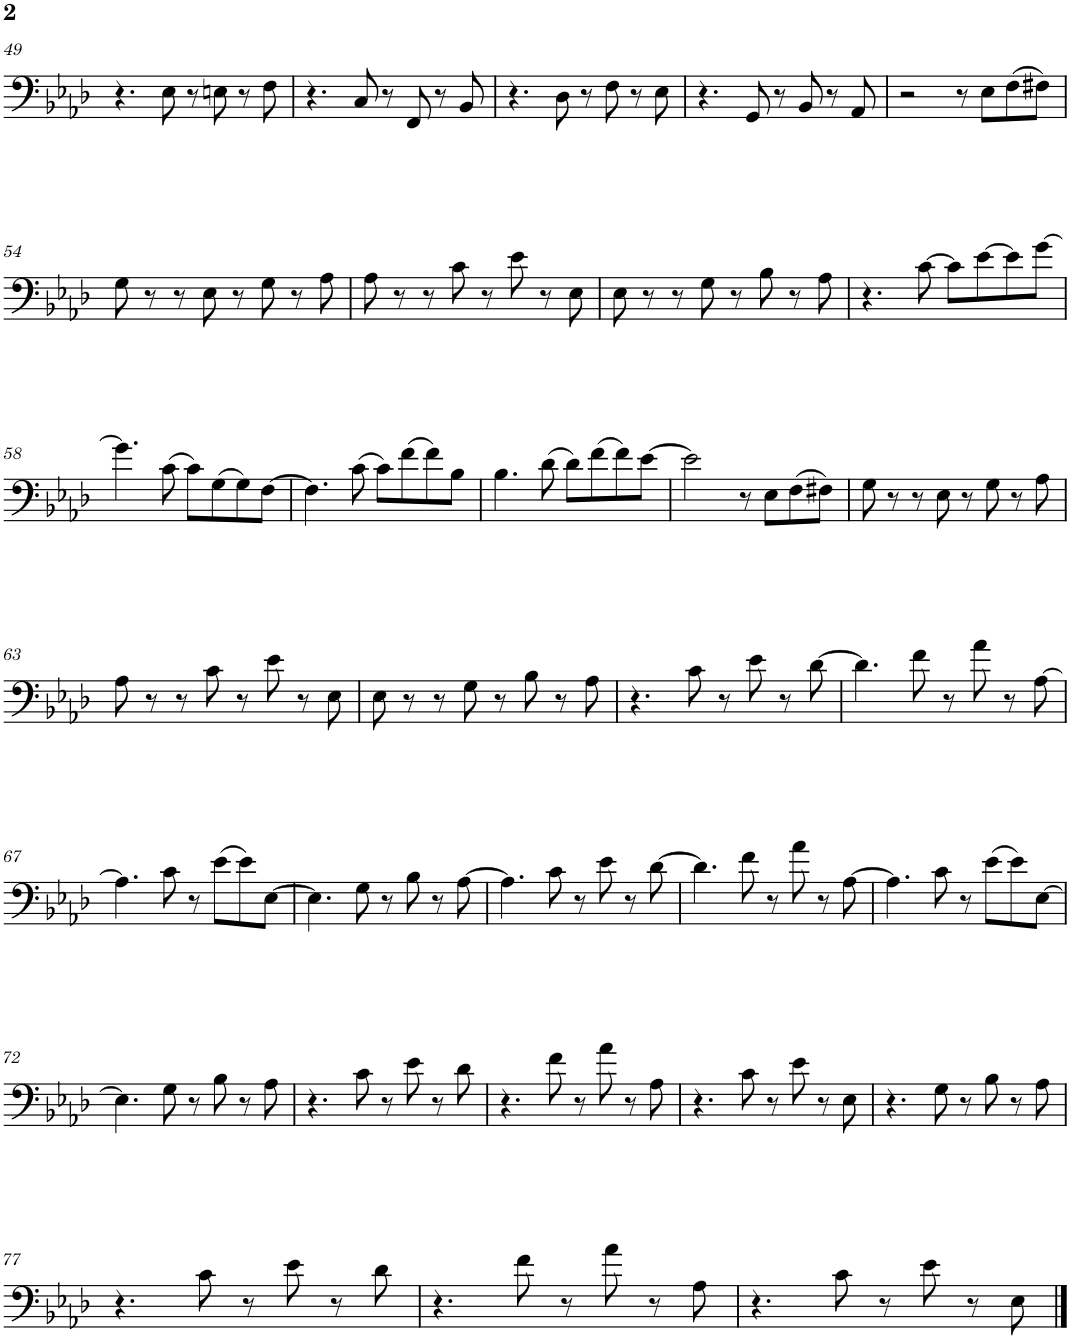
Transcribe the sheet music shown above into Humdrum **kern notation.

**kern
*part1
*staff1
*I"Electric Bass
*I'El. B.
!!LO:PB:g=z
*clefF4
*Trd7c12
*k[b-e-a-d-]
*M4/4
=49
4.r
8E-\
8r
8En\
8r
8F\
=50
4.r
8C/
8r
8FF/
8r
8BB-/
=51
4.r
8D-\
8r
8F\
8r
8E-\
=52
4.r
8GG/
8r
8BB-/
8r
8AA-/
=53
2r
8r
8E-\L
(8F\
8F#X\J)
!!LO:LB:g=z
=54
8G\
8r
8r
8E-\
8r
8G\
8r
8A-\
=55
8A-\
8r
8r
8c\
8r
8e-\
8r
8E-\
=56
8E-\
8r
8r
8G\
8r
8B-\
8r
8A-\
=57
4.r
[8c\
8c\L]
[8e-\
8e-\]
[8g\J
!!LO:LB:g=z
=58
4.g\]
(8c\
8c\L)
(8G\
8G\)
[8F\J
=59
4.F\]
(8c\
8c\L)
(8f\
8f\)
8B-\J
=60
4.B-\
(8d-\
8d-\L)
(8f\
8f\)
[8e-\J
=61
2e-\]
8r
8E-\L
(8F\
8F#X\J)
=62
8G\
8r
8r
8E-\
8r
8G\
8r
8A-\
!!LO:LB:g=z
=63
8A-\
8r
8r
8c\
8r
8e-\
8r
8E-\
=64
8E-\
8r
8r
8G\
8r
8B-\
8r
8A-\
=65
4.r
8c\
8r
8e-\
8r
[8d-\
=66
4.d-\]
8f\
8r
8a-\
8r
[8A-\
!!LO:LB:g=z
=67
4.A-\]
8c\
8r
(8e-\L
8e-\)
[8E-\J
=68
4.E-\]
8G\
8r
8B-\
8r
[8A-\
=69
4.A-\]
8c\
8r
8e-\
8r
[8d-\
=70
4.d-\]
8f\
8r
8a-\
8r
[8A-\
=71
4.A-\]
8c\
8r
(8e-\L
8e-\)
[8E-\J
!!LO:LB:g=z
=72
4.E-\]
8G\
8r
8B-\
8r
8A-\
=73
4.r
8c\
8r
8e-\
8r
8d-\
=74
4.r
8f\
8r
8a-\
8r
8A-\
=75
4.r
8c\
8r
8e-\
8r
8E-\
=76
4.r
8G\
8r
8B-\
8r
8A-\
!!LO:LB:g=z
=77
4.r
8c\
8r
8e-\
8r
8d-\
=78
4.r
8f\
8r
8a-\
8r
8A-\
=79
4.r
8c\
8r
8e-\
8r
8E-\
==
*-
